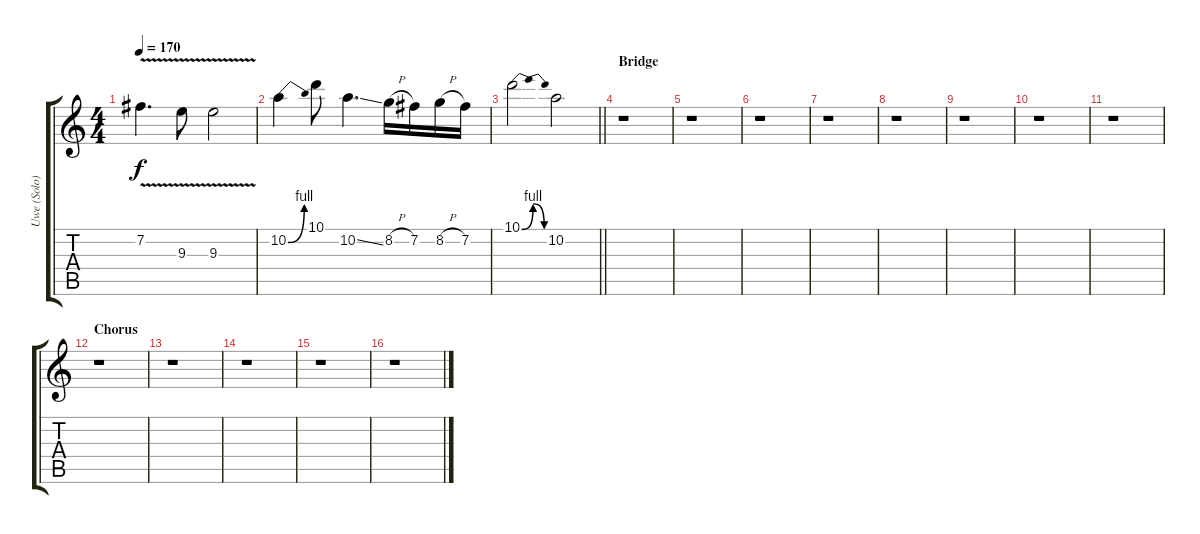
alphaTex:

\track ("Uwe (Solo)" "Uwe (Solo)") {instrument distortionguitar}
\staff {score tabs}
\tuning (E4 B3 G3 D3 A2 E2) {hide}
\ts (4 4)
\tempo 170
\clef g2
\ks c
7.2{v}.4{d dy f} 9.3{v}.8 9.3{v}.2 |
10.2{be (bend 0 0 60 4)}.4 10.1.8 10.2{ss}.4{d} 8.2{h}.16 7.2.16 8.2{h}.16 7.2.16 |
\barLineRight lightlight
10.1{be (bendrelease 0 0 15 4 45 4 60 0)}.2 10.2.2 |
\section ("" "Bridge")
r.1 |
r.1 |
r.1 |
r.1 |
r.1 |
r.1 |
r.1 |
r.1 |
\section ("" "Chorus")
r.1 |
r.1 |
r.1 |
r.1 |
r.1
